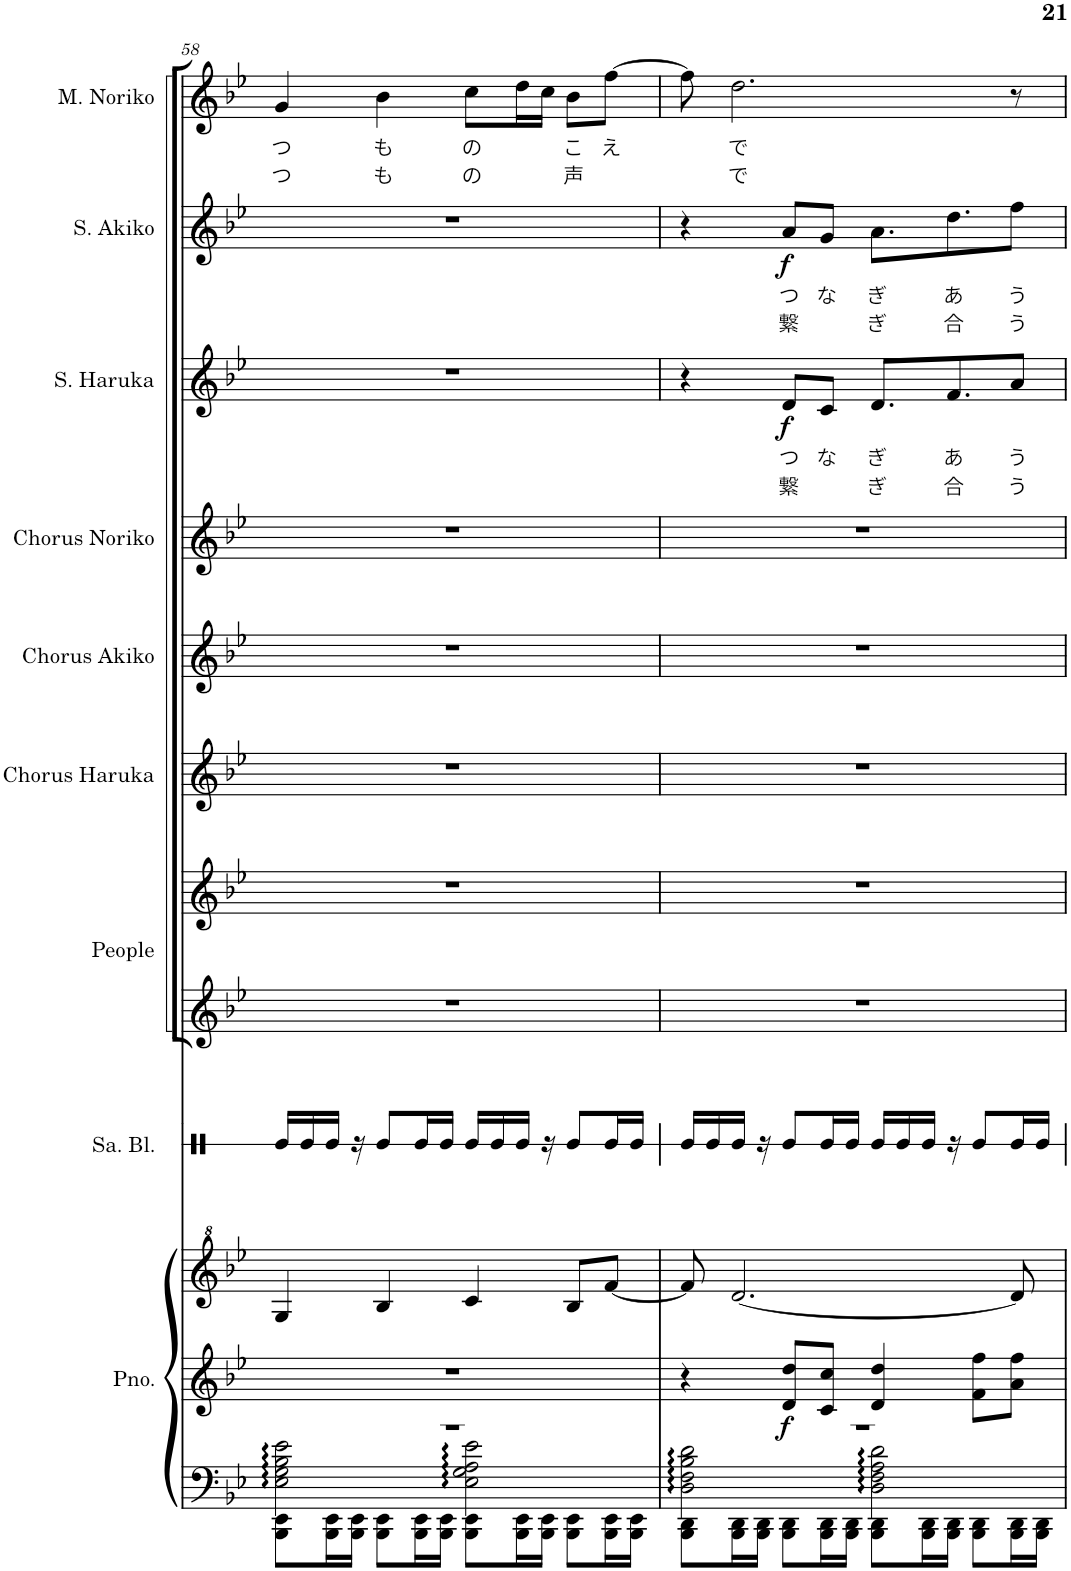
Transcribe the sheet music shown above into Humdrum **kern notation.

**kern	**kern	**kern	**dynam	**kern	**kern	**kern	**kern	**kern	**kern	**kern	**text	**text	**dynam	**kern	**text	**text	**dynam	**kern	**text	**text
*part9	*part9	*part9	*part9	*part8	*part7	*part7	*part6	*part5	*part4	*part3	*part3	*part3	*part3	*part2	*part2	*part2	*part2	*part1	*part1	*part1
*staff12	*staff11	*staff10	*staff10/11/12	*staff9	*staff8	*staff7	*staff6	*staff5	*staff4	*staff3	*staff3	*staff3	*staff3	*staff2	*staff2	*staff2	*staff2	*staff1	*staff1	*staff1
*I"钢琴	*	*	*	*I"沙锤块	*I"人们	*	*I"霜月はるか和声	*I"志方あきこ和声	*I"みとせのりこ和声	*I"霜月はるか	*	*	*	*I"志方あきこ	*	*	*	*I"みとせのりこ	*	*
!!LO:PB:g=z
*clefF4	*clefG2	*clefG^2	*	*clefX	*clefG2	*clefG2	*clefG2	*clefG2	*clefG2	*clefG2	*	*	*	*clefG2	*	*	*	*clefG2	*	*
*k[b-e-]	*k[b-e-]	*k[b-e-]	*	*k[]	*k[b-e-]	*k[b-e-]	*k[b-e-]	*k[b-e-]	*k[b-e-]	*k[b-e-]	*	*	*	*k[b-e-]	*	*	*	*k[b-e-]	*	*
*M4/4	*M4/4	*M4/4	*	*M4/4	*M4/4	*M4/4	*M4/4	*M4/4	*M4/4	*M4/4	*	*	*	*M4/4	*	*	*	*M4/4	*	*
=58	=58	=58	=58	=58	=58	=58	=58	=58	=58	=58	=58	=58	=58	=58	=58	=58	=58	=58	=58	=58
*^	*	*	*	*	*	*	*	*	*	*	*	*	*	*	*	*	*	*	*	*
*	*^	*	*	*	*	*	*	*	*	*	*	*	*	*	*	*	*	*	*	*	*
!	!	!	!	!	!	!	!	!	!	!	!	!	!	!	!	!	!	!	!	!	!LO:LY:b	!LO:LY:b
2E-\ 2G\ 2B-\ 2e-\	8BBB-\ 8EE-\L	1r	1r	4g/	.	16Re/LL	1r	1r	1r	1r	1r	1r	.	.	.	1r	.	.	.	4g/	つ	つ
.	.	.	.	.	.	16Re/	.	.	.	.	.	.	.	.	.	.	.	.	.	.	.	.
.	16BBB-\ 16EE-\L	.	.	.	.	16Re/JJ	.	.	.	.	.	.	.	.	.	.	.	.	.	.	.	.
.	16BBB-\ 16EE-\JJ	.	.	.	.	16r	.	.	.	.	.	.	.	.	.	.	.	.	.	.	.	.
!	!	!	!	!	!	!	!	!	!	!	!	!	!	!	!	!	!	!	!	!	!LO:LY:b	!LO:LY:b
.	8BBB-\ 8EE-\L	.	.	4b-/	.	8Re/L	.	.	.	.	.	.	.	.	.	.	.	.	.	4b-\	も	も
.	16BBB-\ 16EE-\L	.	.	.	.	16Re/L	.	.	.	.	.	.	.	.	.	.	.	.	.	.	.	.
.	16BBB-\ 16EE-\JJ	.	.	.	.	16Re/JJ	.	.	.	.	.	.	.	.	.	.	.	.	.	.	.	.
!	!	!	!	!	!	!	!	!	!	!	!	!	!	!	!	!	!	!	!	!	!LO:LY:b	!LO:LY:b
2E-\ 2G\ 2A\ 2e-\	8BBB-\ 8EE-\L	.	.	4cc/	.	16Re/LL	.	.	.	.	.	.	.	.	.	.	.	.	.	8cc\L	の	の
.	.	.	.	.	.	16Re/	.	.	.	.	.	.	.	.	.	.	.	.	.	.	.	.
.	16BBB-\ 16EE-\L	.	.	.	.	16Re/JJ	.	.	.	.	.	.	.	.	.	.	.	.	.	16dd\L	.	.
.	16BBB-\ 16EE-\JJ	.	.	.	.	16r	.	.	.	.	.	.	.	.	.	.	.	.	.	16cc\JJ	.	.
!	!	!	!	!	!	!	!	!	!	!	!	!	!	!	!	!	!	!	!	!	!LO:LY:b	!LO:LY:b
.	8BBB-\ 8EE-\L	.	.	8b-/L	.	8Re/L	.	.	.	.	.	.	.	.	.	.	.	.	.	8b-\L	こ	声
!	!	!	!	!	!	!	!	!	!	!	!	!	!	!	!	!	!	!	!	!	!LO:LY:b	!
.	16BBB-\ 16EE-\L	.	.	[8ff/J	.	16Re/L	.	.	.	.	.	.	.	.	.	.	.	.	.	[8ff\J	え	.
.	16BBB-\ 16EE-\JJ	.	.	.	.	16Re/JJ	.	.	.	.	.	.	.	.	.	.	.	.	.	.	.	.
=59	=59	=59	=59	=59	=59	=59	=59	=59	=59	=59	=59	=59	=59	=59	=59	=59	=59	=59	=59	=59	=59	=59
2D\ 2F\ 2B-\ 2d\	8BBB-\ 8DD\L	1r	4r	8ff/]	.	16Re/LL	1r	1r	1r	1r	1r	4r	.	.	.	4r	.	.	.	8ff\]	.	.
.	.	.	.	.	.	16Re/	.	.	.	.	.	.	.	.	.	.	.	.	.	.	.	.
!	!	!	!	!	!	!	!	!	!	!	!	!	!	!	!	!	!	!	!	!	!LO:LY:b	!LO:LY:b
.	16BBB-\ 16DD\L	.	.	[2.dd/	.	16Re/JJ	.	.	.	.	.	.	.	.	.	.	.	.	.	2.dd\	で	で
.	16BBB-\ 16DD\JJ	.	.	.	.	16r	.	.	.	.	.	.	.	.	.	.	.	.	.	.	.	.
!	!	!	!	!	!LO:DY:b=2	!	!	!	!	!	!	!	!LO:LY:b	!LO:LY:b	!LO:DY:b	!	!LO:LY:b	!LO:LY:b	!LO:DY:b	!	!	!
.	8BBB-\ 8DD\L	.	8d/ 8dd/L	.	f	8Re/L	.	.	.	.	.	8d/L	つ	繋	f	8a/L	つ	繋	f	.	.	.
!	!	!	!	!	!	!	!	!	!	!	!	!	!LO:LY:b	!	!	!	!LO:LY:b	!	!	!	!	!
.	16BBB-\ 16DD\L	.	8c/ 8cc/J	.	.	16Re/L	.	.	.	.	.	8c/J	な	.	.	8g/J	な	.	.	.	.	.
.	16BBB-\ 16DD\JJ	.	.	.	.	16Re/JJ	.	.	.	.	.	.	.	.	.	.	.	.	.	.	.	.
!	!	!	!	!	!	!	!	!	!	!	!	!	!LO:LY:b	!LO:LY:b	!	!	!LO:LY:b	!LO:LY:b	!	!	!	!
2D\ 2F\ 2A\ 2d\	8BBB-\ 8DD\L	.	4d/ 4dd/	.	.	16Re/LL	.	.	.	.	.	8.d/L	ぎ	ぎ	.	8.a\L	ぎ	ぎ	.	.	.	.
.	.	.	.	.	.	16Re/	.	.	.	.	.	.	.	.	.	.	.	.	.	.	.	.
.	16BBB-\ 16DD\L	.	.	.	.	16Re/JJ	.	.	.	.	.	.	.	.	.	.	.	.	.	.	.	.
!	!	!	!	!	!	!	!	!	!	!	!	!	!LO:LY:b	!LO:LY:b	!	!	!LO:LY:b	!LO:LY:b	!	!	!	!
.	16BBB-\ 16DD\JJ	.	.	.	.	16r	.	.	.	.	.	8.f/	あ	合	.	8.dd\	あ	合	.	.	.	.
.	8BBB-\ 8DD\L	.	8f\ 8ff\L	.	.	8Re/L	.	.	.	.	.	.	.	.	.	.	.	.	.	.	.	.
!	!	!	!	!	!	!	!	!	!	!	!	!	!LO:LY:b	!LO:LY:b	!	!	!LO:LY:b	!LO:LY:b	!	!	!	!
.	16BBB-\ 16DD\L	.	8a\ 8ff\J	8dd/]	.	16Re/L	.	.	.	.	.	8a/J	う	う	.	8ff\J	う	う	.	8r	.	.
.	16BBB-\ 16DD\JJ	.	.	.	.	16Re/JJ	.	.	.	.	.	.	.	.	.	.	.	.	.	.	.	.
*v	*v	*v	*	*	*	*	*	*	*	*	*	*	*	*	*	*	*	*	*	*	*	*
=	=	=	=	=	=	=	=	=	=	=	=	=	=	=	=	=	=	=	=	=
*-	*-	*-	*-	*-	*-	*-	*-	*-	*-	*-	*-	*-	*-	*-	*-	*-	*-	*-	*-	*-
